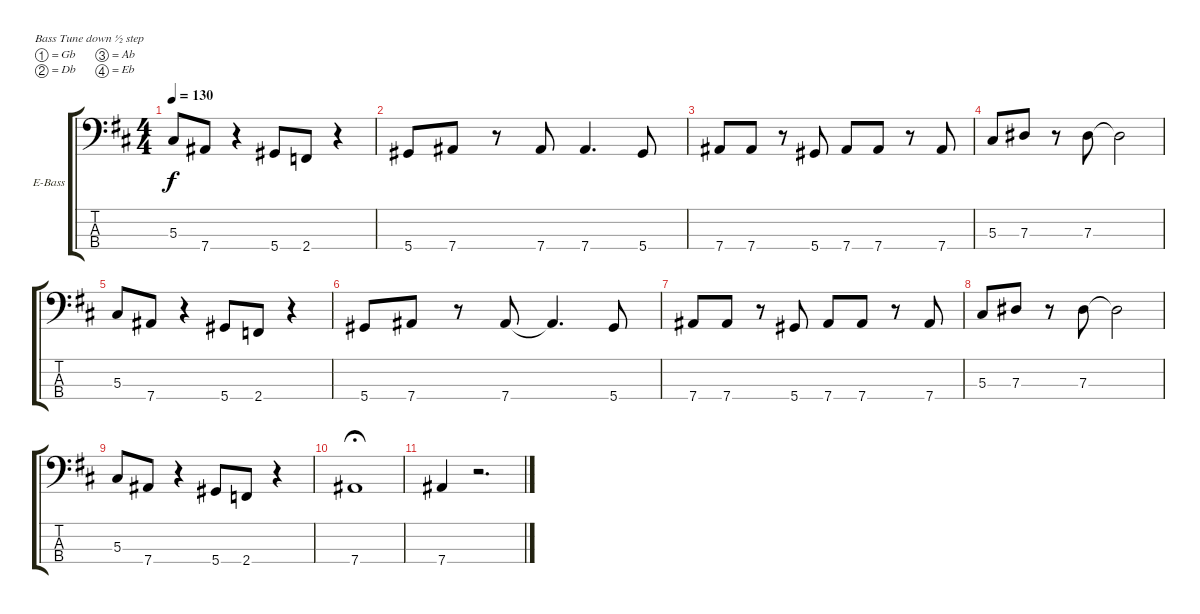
\bracketExtendMode groupsimilarinstruments
\firstSystemTrackNameOrientation horizontal
\otherSystemsTrackNameOrientation horizontal
\track ("Bass" "E-Bass") {instrument electricbasspick}
\staff {score tabs}
\tuning (Gb2 Db2 Ab1 Eb1)
\ts (4 4)
\tempo 130
\clef f4
\scale
1.06305
\ks d
5.3.8{dy f} 7.4.8 r.4 5.4.8 2.4.8 r.4 |
\scale
0.936948 5.4.8 7.4.8 r.8 7.4.8 7.4.4{d} 5.4.8 |
\scale
1.06305 7.4.8 7.4.8 r.8 5.4.8 7.4.8 7.4.8 r.8 7.4.8 |
\scale
0.936948 5.3.8 7.3.8 r.8 7.3.8 7.3{t}.2 |
\scale
1.06305 5.3.8 7.4.8 r.4 5.4.8 2.4.8 r.4 |
\scale
0.936948 5.4.8 7.4.8 r.8 7.4.8 7.4{t}.4{d} 5.4.8 |
\scale
1.06305 7.4.8 7.4.8 r.8 5.4.8 7.4.8 7.4.8 r.8 7.4.8 |
\scale
0.936948 5.3.8 7.3.8 r.8 7.3.8 7.3{t}.2 |
\scale
1.06305 5.3.8 7.4.8 r.4 5.4.8 2.4.8 r.4 |
\scale
0.936948 7.4.1{fermata (medium 1)} |
\scale
1.06305 7.4.4 r.2{d}
